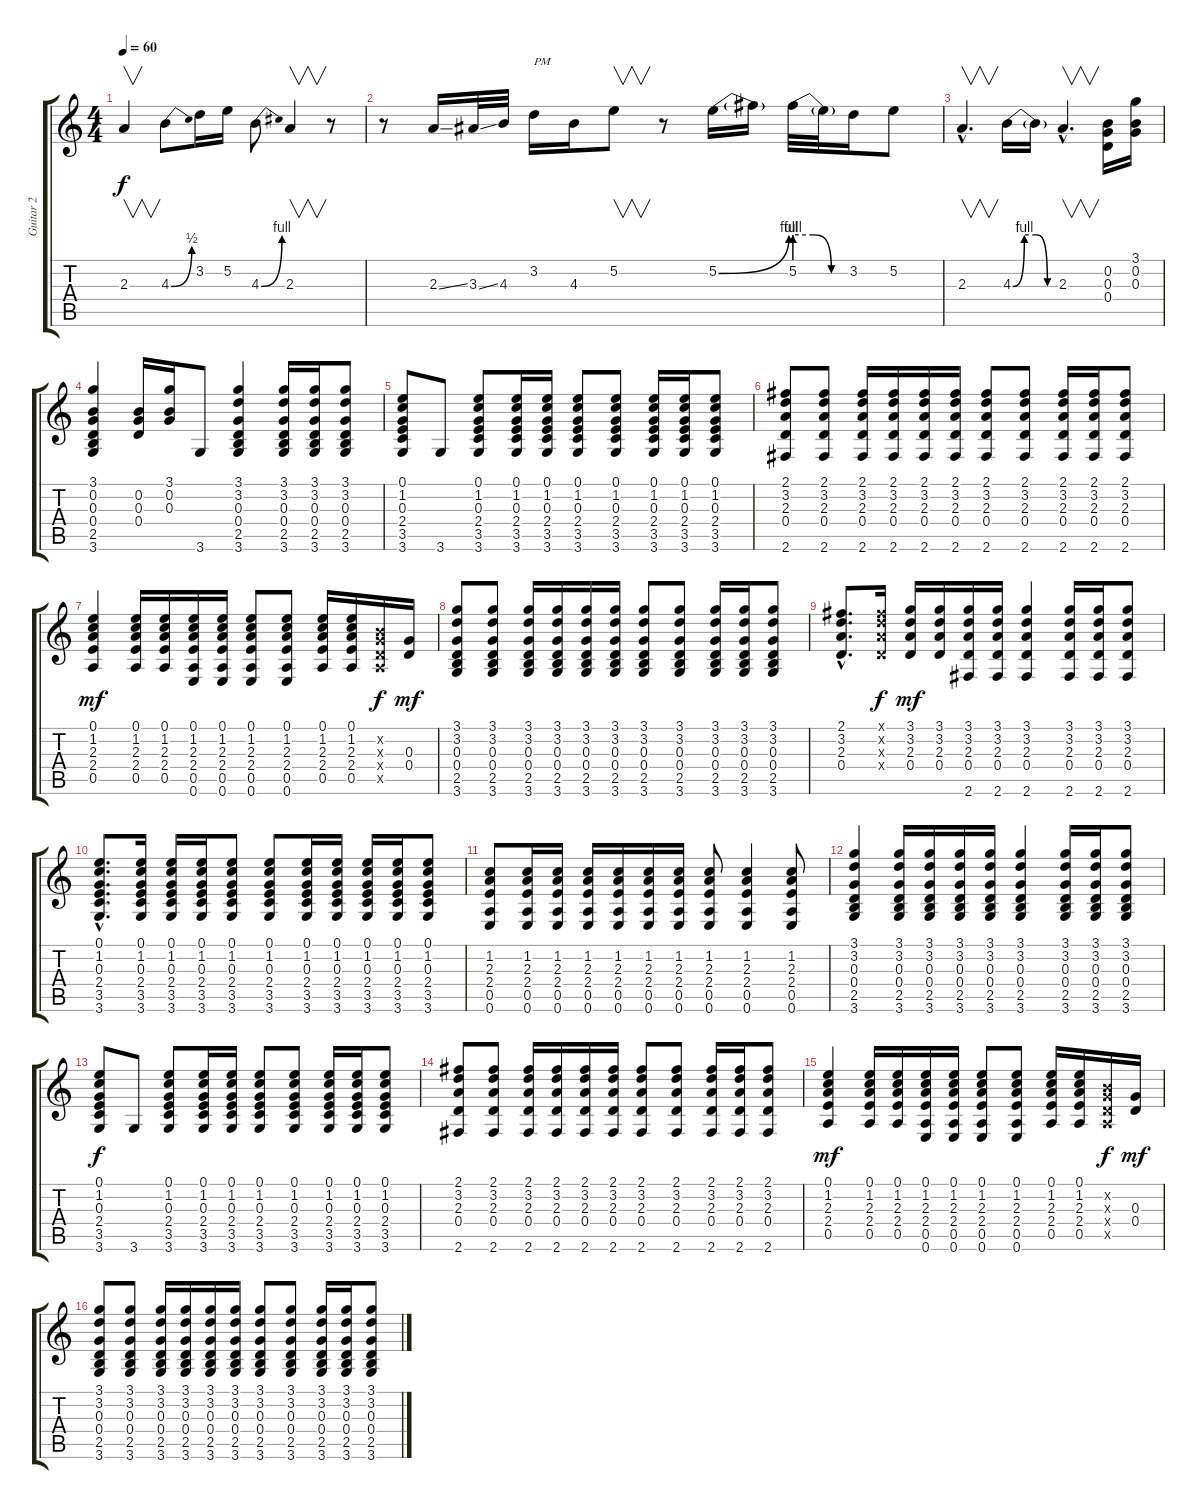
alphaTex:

\track ("Guitar 2" "Guitar 2") {instrument acousticguitarsteel}
\staff {score tabs}
\tuning (E4 B3 G3 D3 A2 E2) {hide}
\ts (4 4)
\tempo 60
\clef g2
\ks c
2.3.4{v dy f} 4.3{be (bend 0 0 60 2)}.8 3.2.16 5.2.16 4.3{be (bend 0 0 60 4)}.8 2.3.4{v} r.8 |
r.8 2.3{ss}.16 3.3{ss}.32 4.3.32 3.2.16{txt "PM"} 4.3.16 5.2.8{v} r.8 5.2{be (bend 0 0 60 4)}.16 5.2{t}.16 5.2{be (custom 0 4 20 4 40 0 60 0)}.32 5.2{t}.32 3.2.16 5.2.8 |
2.3{hac}.4{v d} 4.3{be (custom 0 0 15 4 30 4 45 0 60 0)}.16 4.3{t}.16 2.3{hac}.4{v d} (0.2 0.3 0.4).16 (3.1 0.2 0.3).16 |
(3.1 0.2 0.3 0.4 2.5 3.6).4 (0.2 0.3 0.4).16 (3.1 0.2 0.3).16 3.6.8 (3.1 3.2 0.3 0.4 2.5 3.6).4 (3.1 3.2 0.3 0.4 2.5 3.6).16 (3.1 3.2 0.3 0.4 2.5 3.6).16 (3.1 3.2 0.3 0.4 2.5 3.6).8 |
(0.1 1.2 0.3 2.4 3.5 3.6).8 3.6.8 (0.1 1.2 0.3 2.4 3.5 3.6).8 (0.1 1.2 0.3 2.4 3.5 3.6).16 (0.1 1.2 0.3 2.4 3.5 3.6).16 (0.1 1.2 0.3 2.4 3.5 3.6).8 (0.1 1.2 0.3 2.4 3.5 3.6).8 (0.1 1.2 0.3 2.4 3.5 3.6).16 (0.1 1.2 0.3 2.4 3.5 3.6).16 (0.1 1.2 0.3 2.4 3.5 3.6).8 |
(2.1 3.2 2.3 0.4 2.6).8 (2.1 3.2 2.3 0.4 2.6).8 (2.1 3.2 2.3 0.4 2.6).16 (2.1 3.2 2.3 0.4 2.6).16 (2.1 3.2 2.3 0.4 2.6).16 (2.1 3.2 2.3 0.4 2.6).16 (2.1 3.2 2.3 0.4 2.6).8 (2.1 3.2 2.3 0.4 2.6).8 (2.1 3.2 2.3 0.4 2.6).16 (2.1 3.2 2.3 0.4 2.6).16 (2.1 3.2 2.3 0.4 2.6).8 |
(0.1 1.2 2.3 2.4 0.5).4{dy mf} (0.1 1.2 2.3 2.4 0.5).16 (0.1 1.2 2.3 2.4 0.5).16 (0.1 1.2 2.3 2.4 0.5 0.6).16 (0.1 1.2 2.3 2.4 0.5 0.6).16 (0.1 1.2 2.3 2.4 0.5 0.6).8 (0.1 1.2 2.3 2.4 0.5 0.6).8 (0.1 1.2 2.3 2.4 0.5).16 (0.1 1.2 2.3 2.4 0.5).16 (0.2{x} 0.3{x} 0.4{x} 0.5{x}).16{dy f} (0.3 0.4).16{dy mf} |
(3.1 3.2 0.3 0.4 2.5 3.6).8 (3.1 3.2 0.3 0.4 2.5 3.6).8 (3.1 3.2 0.3 0.4 2.5 3.6).16 (3.1 3.2 0.3 0.4 2.5 3.6).16 (3.1 3.2 0.3 0.4 2.5 3.6).16 (3.1 3.2 0.3 0.4 2.5 3.6).16 (3.1 3.2 0.3 0.4 2.5 3.6).8 (3.1 3.2 0.3 0.4 2.5 3.6).8 (3.1 3.2 0.3 0.4 2.5 3.6).16 (3.1 3.2 0.3 0.4 2.5 3.6).16 (3.1 3.2 0.3 0.4 2.5 3.6).8 |
(2.1{hac} 3.2{hac} 2.3{hac} 0.4{hac}).8{d} (2.1{x} 3.2{x} 2.3{x} 0.4{x}).16{dy f} (3.1 3.2 2.3 0.4).16{dy mf} (3.1 3.2 2.3 0.4).16 (3.1 3.2 2.3 0.4 2.6).16 (3.1 3.2 2.3 0.4 2.6).16 (3.1 3.2 2.3 0.4 2.6).4 (3.1 3.2 2.3 0.4 2.6).16 (3.1 3.2 2.3 0.4 2.6).16 (3.1 3.2 2.3 0.4 2.6).8 |
(0.1{hac} 1.2{hac} 0.3{hac} 2.4{hac} 3.5{hac} 3.6{hac}).8{d} (0.1 1.2 0.3 2.4 3.5 3.6).16 (0.1 1.2 0.3 2.4 3.5 3.6).16 (0.1 1.2 0.3 2.4 3.5 3.6).16 (0.1 1.2 0.3 2.4 3.5 3.6).8 (0.1 1.2 0.3 2.4 3.5 3.6).8 (0.1 1.2 0.3 2.4 3.5 3.6).16 (0.1 1.2 0.3 2.4 3.5 3.6).16 (0.1 1.2 0.3 2.4 3.5 3.6).16 (0.1 1.2 0.3 2.4 3.5 3.6).16 (0.1 1.2 0.3 2.4 3.5 3.6).8 |
(1.2 2.3 2.4 0.5 0.6).8 (1.2 2.3 2.4 0.5 0.6).16 (1.2 2.3 2.4 0.5 0.6).16 (1.2 2.3 2.4 0.5 0.6).16 (1.2 2.3 2.4 0.5 0.6).16 (1.2 2.3 2.4 0.5 0.6).16 (1.2 2.3 2.4 0.5 0.6).16 (1.2 2.3 2.4 0.5 0.6).8 (1.2 2.3 2.4 0.5 0.6).4 (1.2 2.3 2.4 0.5 0.6).8 |
(3.1 3.2 0.3 0.4 2.5 3.6).4 (3.1 3.2 0.3 0.4 2.5 3.6).16 (3.1 3.2 0.3 0.4 2.5 3.6).16 (3.1 3.2 0.3 0.4 2.5 3.6).16 (3.1 3.2 0.3 0.4 2.5 3.6).16 (3.1 3.2 0.3 0.4 2.5 3.6).4 (3.1 3.2 0.3 0.4 2.5 3.6).16 (3.1 3.2 0.3 0.4 2.5 3.6).16 (3.1 3.2 0.3 0.4 2.5 3.6).8 |
(0.1 1.2 0.3 2.4 3.5 3.6).8{dy f} 3.6.8 (0.1 1.2 0.3 2.4 3.5 3.6).8 (0.1 1.2 0.3 2.4 3.5 3.6).16 (0.1 1.2 0.3 2.4 3.5 3.6).16 (0.1 1.2 0.3 2.4 3.5 3.6).8 (0.1 1.2 0.3 2.4 3.5 3.6).8 (0.1 1.2 0.3 2.4 3.5 3.6).16 (0.1 1.2 0.3 2.4 3.5 3.6).16 (0.1 1.2 0.3 2.4 3.5 3.6).8 |
(2.1 3.2 2.3 0.4 2.6).8 (2.1 3.2 2.3 0.4 2.6).8 (2.1 3.2 2.3 0.4 2.6).16 (2.1 3.2 2.3 0.4 2.6).16 (2.1 3.2 2.3 0.4 2.6).16 (2.1 3.2 2.3 0.4 2.6).16 (2.1 3.2 2.3 0.4 2.6).8 (2.1 3.2 2.3 0.4 2.6).8 (2.1 3.2 2.3 0.4 2.6).16 (2.1 3.2 2.3 0.4 2.6).16 (2.1 3.2 2.3 0.4 2.6).8 |
(0.1 1.2 2.3 2.4 0.5).4{dy mf} (0.1 1.2 2.3 2.4 0.5).16 (0.1 1.2 2.3 2.4 0.5).16 (0.1 1.2 2.3 2.4 0.5 0.6).16 (0.1 1.2 2.3 2.4 0.5 0.6).16 (0.1 1.2 2.3 2.4 0.5 0.6).8 (0.1 1.2 2.3 2.4 0.5 0.6).8 (0.1 1.2 2.3 2.4 0.5).16 (0.1 1.2 2.3 2.4 0.5).16 (0.2{x} 0.3{x} 0.4{x} 0.5{x}).16{dy f} (0.3 0.4).16{dy mf} |
(3.1 3.2 0.3 0.4 2.5 3.6).8 (3.1 3.2 0.3 0.4 2.5 3.6).8 (3.1 3.2 0.3 0.4 2.5 3.6).16 (3.1 3.2 0.3 0.4 2.5 3.6).16 (3.1 3.2 0.3 0.4 2.5 3.6).16 (3.1 3.2 0.3 0.4 2.5 3.6).16 (3.1 3.2 0.3 0.4 2.5 3.6).8 (3.1 3.2 0.3 0.4 2.5 3.6).8 (3.1 3.2 0.3 0.4 2.5 3.6).16 (3.1 3.2 0.3 0.4 2.5 3.6).16 (3.1 3.2 0.3 0.4 2.5 3.6).8
